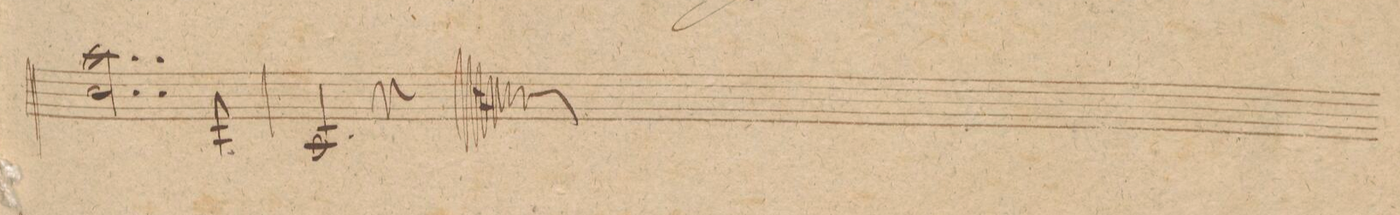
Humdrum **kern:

**kern	**dynam
*I"Violino 1mo	*
*clefG2	*
*k[f#c#g#]	*
*met(c|)	*
*M2/2	*
2..aa 2..cc#\	.
8A/	.
=246	=246
2.A/	.
4r	.
==	==
*-	*-
